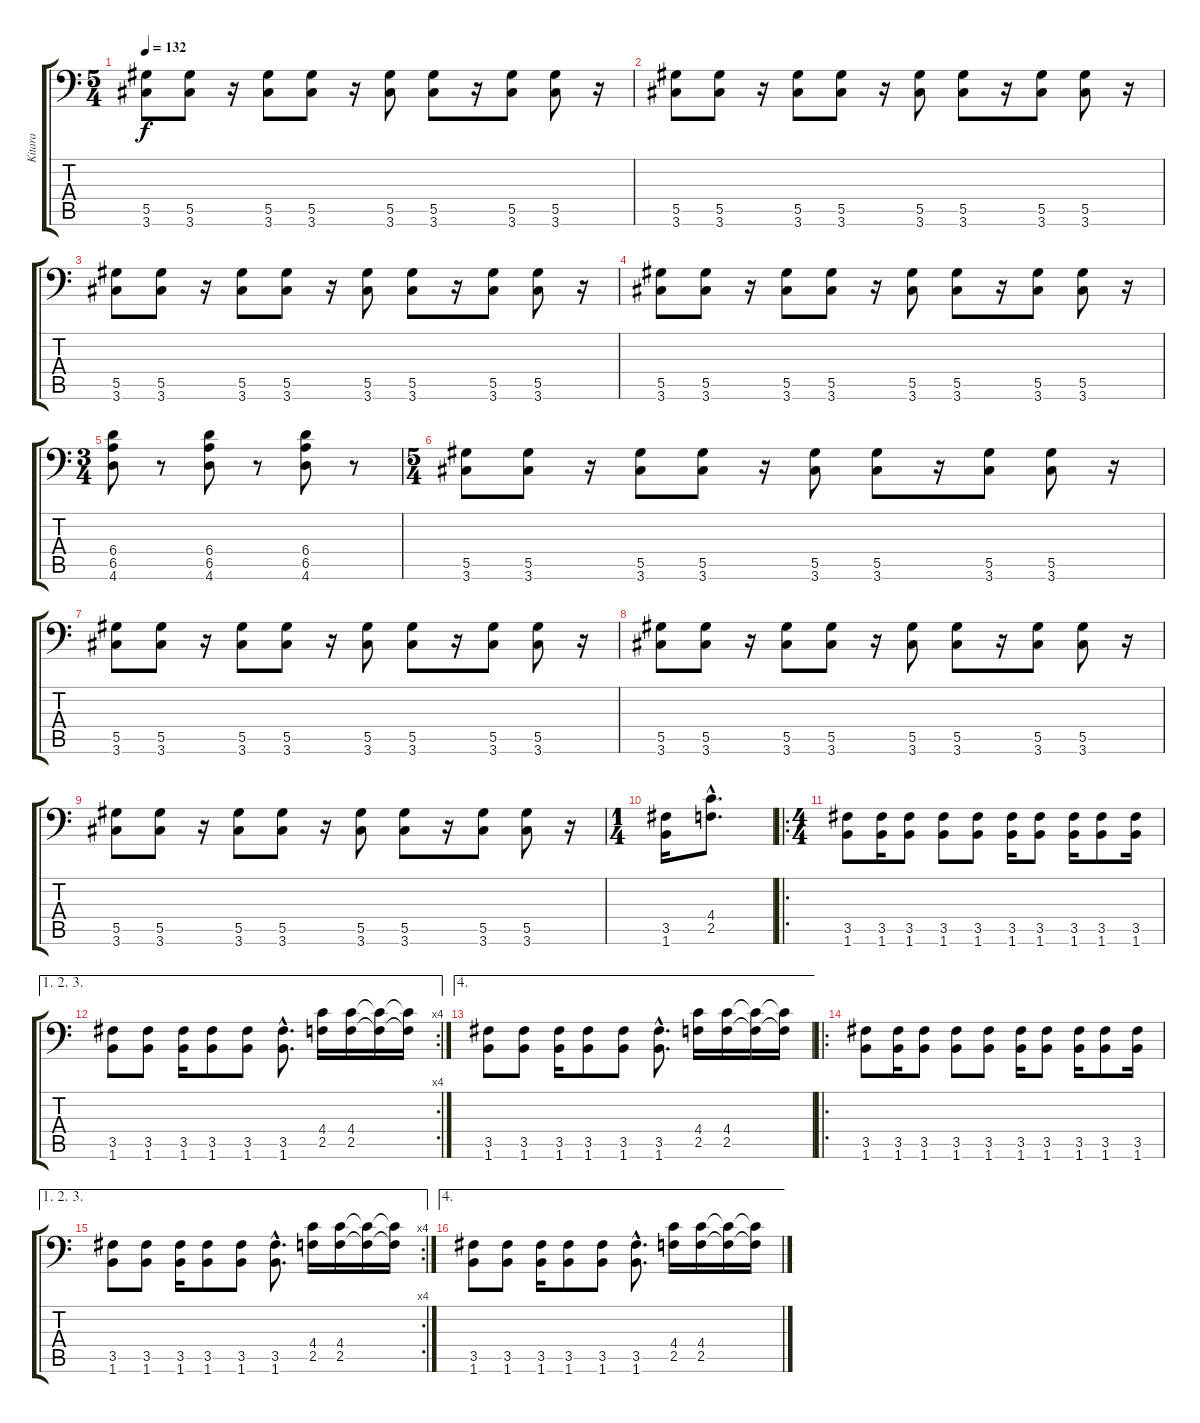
\track ("Kitara" "Kitara") {instrument distortionguitar}
\staff {score tabs}
\tuning (Bb3 F3 Db3 Ab2 Eb2 Bb1) {hide}
\ts (5 4)
\tempo 132
\clef f4
\ks c
(5.5 3.6).8{dy f} (5.5 3.6).8 r.16 (5.5 3.6).8 (5.5 3.6).8 r.16 (5.5 3.6).8 (5.5 3.6).8 r.16 (5.5 3.6).8 (5.5 3.6).8 r.16 |
(5.5 3.6).8 (5.5 3.6).8 r.16 (5.5 3.6).8 (5.5 3.6).8 r.16 (5.5 3.6).8 (5.5 3.6).8 r.16 (5.5 3.6).8 (5.5 3.6).8 r.16 |
(5.5 3.6).8 (5.5 3.6).8 r.16 (5.5 3.6).8 (5.5 3.6).8 r.16 (5.5 3.6).8 (5.5 3.6).8 r.16 (5.5 3.6).8 (5.5 3.6).8 r.16 |
(5.5 3.6).8 (5.5 3.6).8 r.16 (5.5 3.6).8 (5.5 3.6).8 r.16 (5.5 3.6).8 (5.5 3.6).8 r.16 (5.5 3.6).8 (5.5 3.6).8 r.16 |
\ts (3 4)
(6.4 6.5 4.6).8 r.8 (6.4 6.5 4.6).8 r.8 (6.4 6.5 4.6).8 r.8 |
\ts (5 4)
(5.5 3.6).8 (5.5 3.6).8 r.16 (5.5 3.6).8 (5.5 3.6).8 r.16 (5.5 3.6).8 (5.5 3.6).8 r.16 (5.5 3.6).8 (5.5 3.6).8 r.16 |
(5.5 3.6).8 (5.5 3.6).8 r.16 (5.5 3.6).8 (5.5 3.6).8 r.16 (5.5 3.6).8 (5.5 3.6).8 r.16 (5.5 3.6).8 (5.5 3.6).8 r.16 |
(5.5 3.6).8 (5.5 3.6).8 r.16 (5.5 3.6).8 (5.5 3.6).8 r.16 (5.5 3.6).8 (5.5 3.6).8 r.16 (5.5 3.6).8 (5.5 3.6).8 r.16 |
(5.5 3.6).8 (5.5 3.6).8 r.16 (5.5 3.6).8 (5.5 3.6).8 r.16 (5.5 3.6).8 (5.5 3.6).8 r.16 (5.5 3.6).8 (5.5 3.6).8 r.16 |
\ts (1 4)
(3.5 1.6).16 (4.4{hac} 2.5{hac}).8{d} |
\ro
\ts (4 4)
(3.5 1.6).8 (3.5 1.6).16 (3.5 1.6).8 (3.5 1.6).8 (3.5 1.6).8 (3.5 1.6).16 (3.5 1.6).8 (3.5 1.6).16 (3.5 1.6).8 (3.5 1.6).16 |
\ae (1 2 3)
\rc 4
(3.5 1.6).8 (3.5 1.6).8 (3.5 1.6).16 (3.5 1.6).8 (3.5 1.6).8 (3.5{hac} 1.6{hac}).8{d} (4.4 2.5).16 (4.4 2.5).16 (4.4{t} 2.5{t}).16 (4.4{t} 2.5{t}).16 |
\ae 4
(3.5 1.6).8 (3.5 1.6).8 (3.5 1.6).16 (3.5 1.6).8 (3.5 1.6).8 (3.5{hac} 1.6{hac}).8{d} (4.4 2.5).16 (4.4 2.5).16 (4.4{t} 2.5{t}).16 (4.4{t} 2.5{t}).16 |
\ro
(3.5 1.6).8 (3.5 1.6).16 (3.5 1.6).8 (3.5 1.6).8 (3.5 1.6).8 (3.5 1.6).16 (3.5 1.6).8 (3.5 1.6).16 (3.5 1.6).8 (3.5 1.6).16 |
\ae (1 2 3)
\rc 4
(3.5 1.6).8 (3.5 1.6).8 (3.5 1.6).16 (3.5 1.6).8 (3.5 1.6).8 (3.5{hac} 1.6{hac}).8{d} (4.4 2.5).16 (4.4 2.5).16 (4.4{t} 2.5{t}).16 (4.4{t} 2.5{t}).16 |
\ae 4
(3.5 1.6).8 (3.5 1.6).8 (3.5 1.6).16 (3.5 1.6).8 (3.5 1.6).8 (3.5{hac} 1.6{hac}).8{d} (4.4 2.5).16 (4.4 2.5).16 (4.4{t} 2.5{t}).16 (4.4{t} 2.5{t}).16
